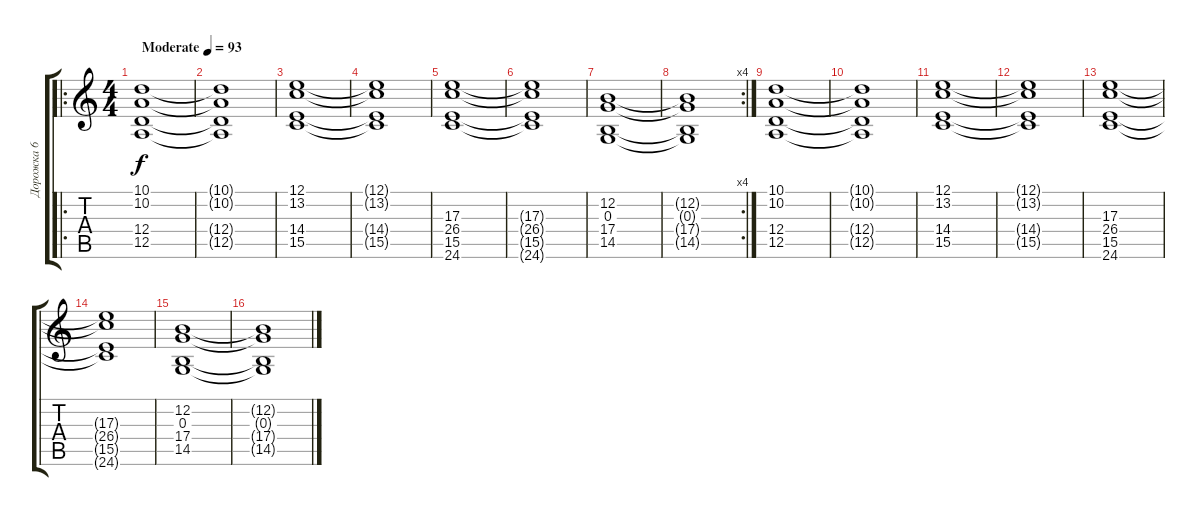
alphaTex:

\track ("Дорожка 6" "Дорожка 6") {instrument choiraahs}
\staff {score tabs}
\tuning (E4 B3 G3 D3 A2 E2) {hide}
\ro
\ts (4 4)
\tempo (93 "Moderate")
\clef g2
\ks c
(10.1 10.2 12.4 12.5).1{dy f instrument choiraahs} |
(10.1{t} 10.2{t} 12.4{t} 12.5{t}).1 |
(12.1 13.2 14.4 15.5).1 |
(12.1{t} 13.2{t} 14.4{t} 15.5{t}).1 |
(17.3 26.4 15.5 24.6).1 |
(17.3{t} 26.4{t} 15.5{t} 24.6{t}).1 |
(12.2 0.3 17.4 14.5).1 |
\rc 4
(12.2{t} 0.3{t} 17.4{t} 14.5{t}).1 |
(10.1 10.2 12.4 12.5).1 |
(10.1{t} 10.2{t} 12.4{t} 12.5{t}).1 |
(12.1 13.2 14.4 15.5).1 |
(12.1{t} 13.2{t} 14.4{t} 15.5{t}).1 |
(17.3 26.4 15.5 24.6).1 |
(17.3{t} 26.4{t} 15.5{t} 24.6{t}).1 |
(12.2 0.3 17.4 14.5).1 |
(12.2{t} 0.3{t} 17.4{t} 14.5{t}).1
